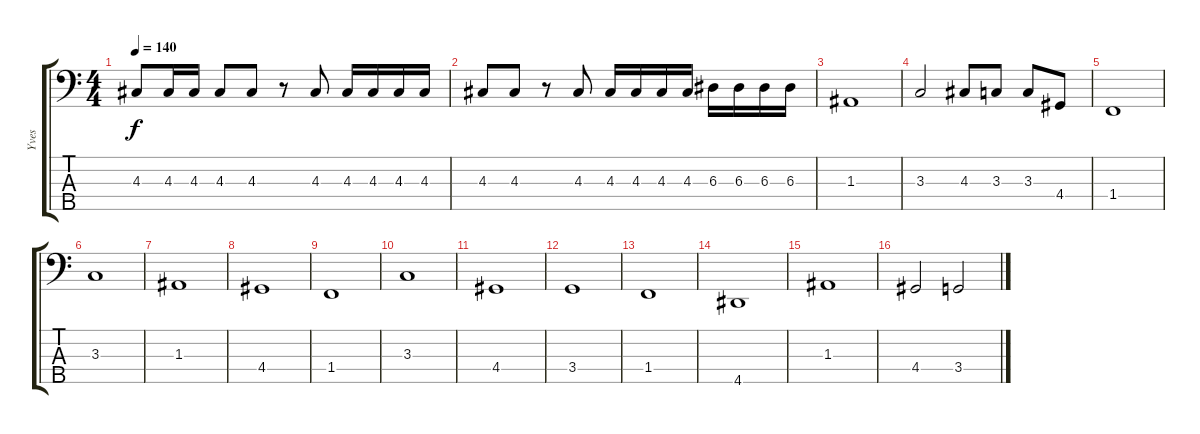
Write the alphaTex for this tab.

\track ("Yves" "Yves") {instrument electricbassfinger}
\staff {score tabs}
\tuning (G2 D2 A1 E1 B0) {hide}
\ts (4 4)
\tempo 140
\clef f4
\ks c
4.3.8{dy f} 4.3.16 4.3.16 4.3.8 4.3.8 r.8 4.3.8 4.3.16 4.3.16 4.3.16 4.3.16 |
4.3.8 4.3.8 r.8 4.3.8 4.3.16 4.3.16 4.3.16 4.3.16 6.3.16 6.3.16 6.3.16 6.3.16 |
1.3.1 |
3.3.2 4.3.8 3.3.8 3.3.8 4.4.8 |
1.4.1 |
3.3.1 |
1.3.1 |
4.4.1 |
1.4.1 |
3.3.1 |
4.4.1 |
3.4.1 |
1.4.1 |
4.5.1 |
1.3.1 |
4.4.2 3.4.2
